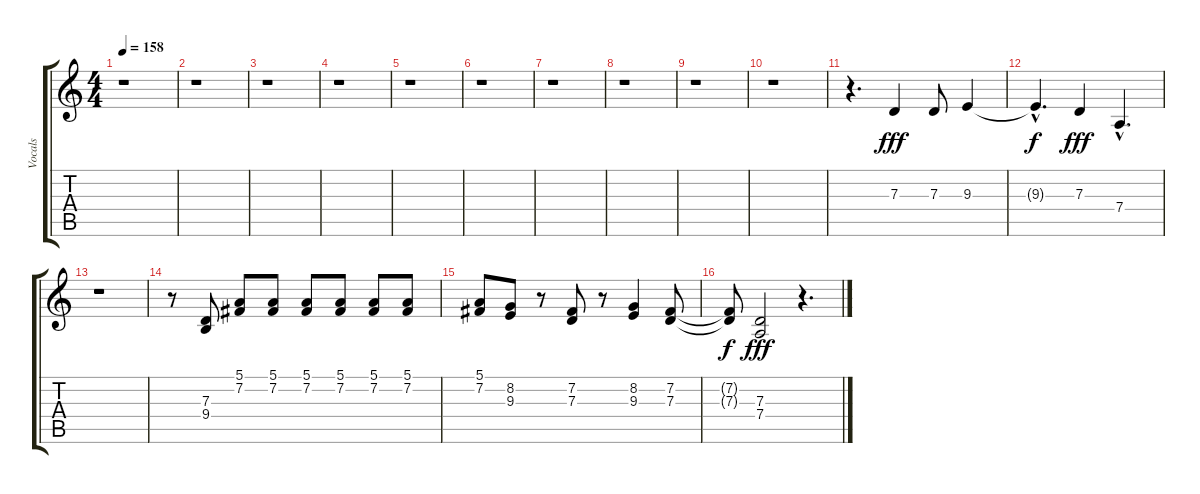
\track ("Vocals" "Vocals") {instrument lead1square}
\staff {score tabs}
\tuning (E4 B3 G3 D3 A2 E2) {hide}
\ts (4 4)
\tempo 158
\clef g2
\ks c
r.1{dy fff} |
r.1 |
r.1 |
r.1 |
r.1 |
r.1 |
r.1 |
r.1 |
r.1 |
r.1 |
r.4{d} 7.3.4 7.3.8 9.3.4 |
9.3{hac t}.4{d dy f} 7.3.4{dy fff} 7.4{hac}.4{d} |
r.1 |
r.8 (7.3 9.4).8 (5.1 7.2).8 (5.1 7.2).8 (5.1 7.2).8 (5.1 7.2).8 (5.1 7.2).8 (5.1 7.2).8 |
(5.1 7.2).8 (8.2 9.3).8 r.8 (7.2 7.3).8 r.8 (8.2 9.3).4 (7.2 7.3).8 |
(7.2{t} 7.3{t}).8{dy f} (7.3 7.4).2{dy fff} r.4{d}
